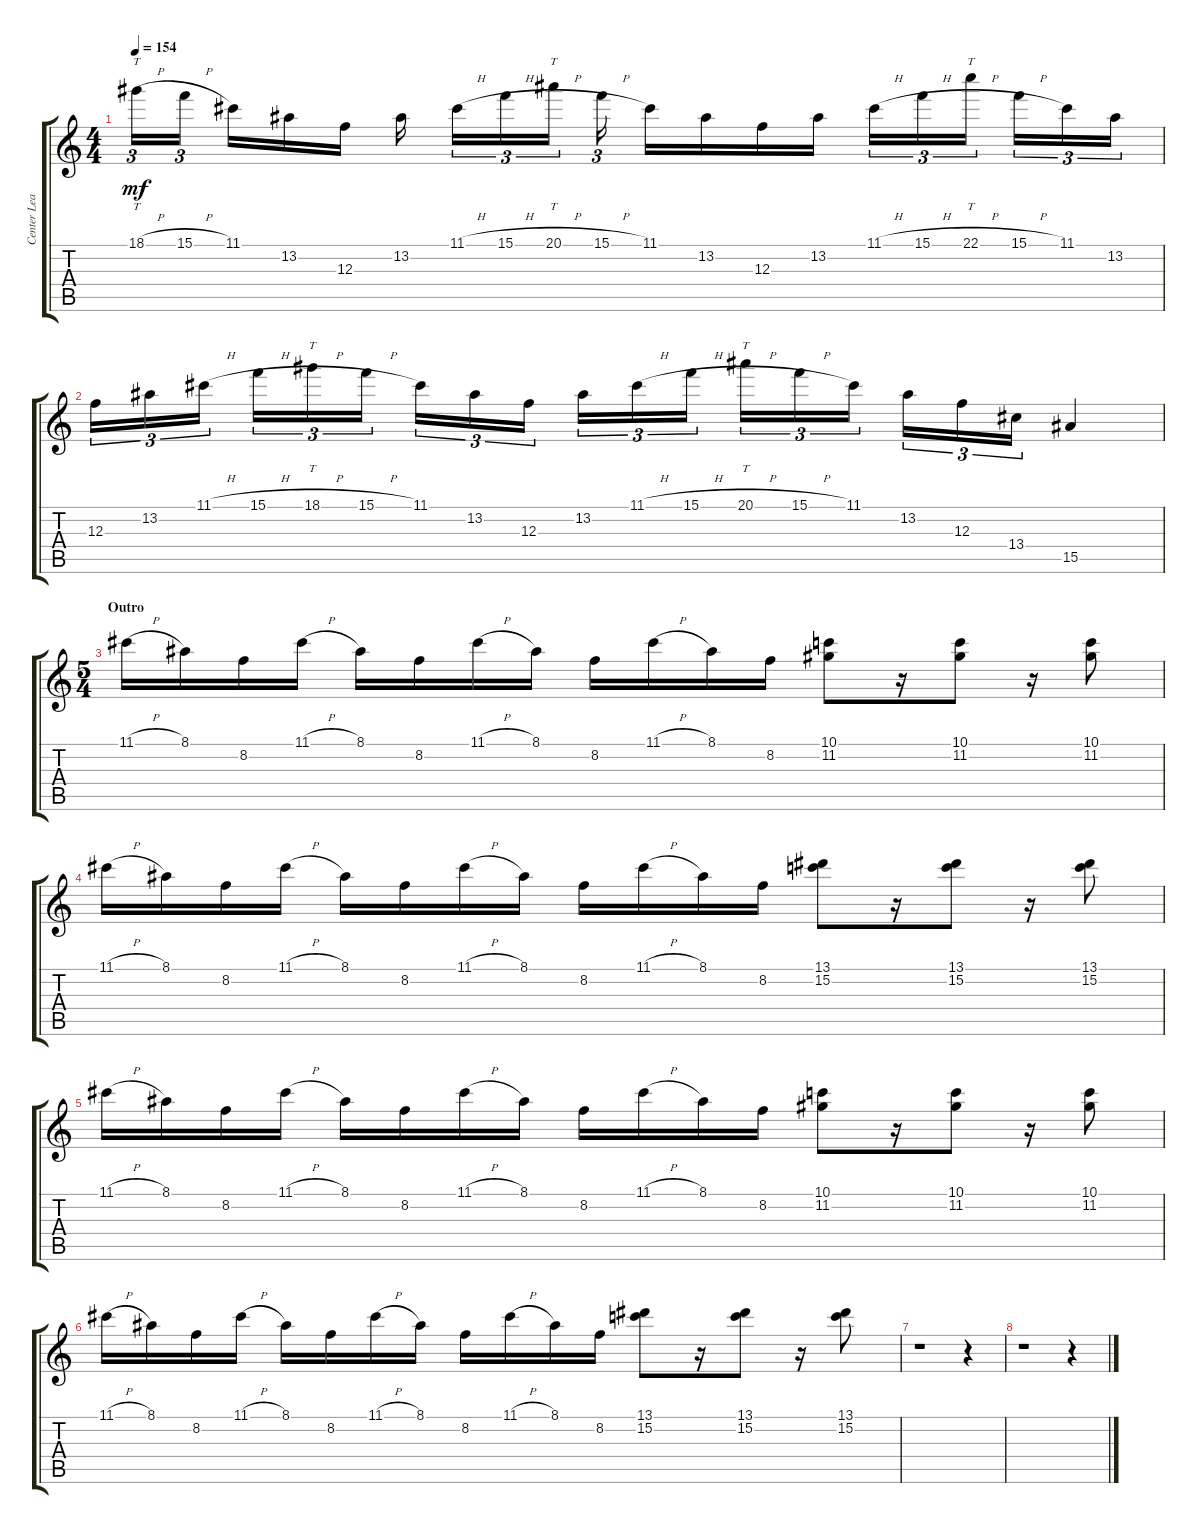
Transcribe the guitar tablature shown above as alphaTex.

\track ("Center Lead 1" "Center Lea") {instrument overdrivenguitar}
\staff {score tabs}
\tuning (D4 A3 F3 C3 G2 C2) {hide}
\ts (4 4)
\tempo 154
\clef g2
\ks aminor
18.1{h}.16{tt tu (3 2) dy mf} 15.1{h}.16{tu (3 2)} 11.1.16 13.2.16 12.3.16 13.2.16 11.1{h}.16{tu (3 2)} 15.1{h}.16{tu (3 2)} 20.1{h}.16{tt tu (3 2)} 15.1{h}.16{tu (3 2)} 11.1.16 13.2.16 12.3.16 13.2.16 11.1{h}.16{tu (3 2)} 15.1{h}.16{tu (3 2)} 22.1{h}.16{tt tu (3 2)} 15.1{h}.16{tu (3 2)} 11.1.16{tu (3 2)} 13.2.16{tu (3 2)} |
12.3.16{tu (3 2)} 13.2.16{tu (3 2)} 11.1{h}.16{tu (3 2)} 15.1{h}.16{tu (3 2)} 18.1{h}.16{tt tu (3 2)} 15.1{h}.16{tu (3 2)} 11.1.16{tu (3 2)} 13.2.16{tu (3 2)} 12.3.16{tu (3 2)} 13.2.16{tu (3 2)} 11.1{h}.16{tu (3 2)} 15.1{h}.16{tu (3 2)} 20.1{h}.16{tt tu (3 2)} 15.1{h}.16{tu (3 2)} 11.1.16{tu (3 2)} 13.2.16{tu (3 2)} 12.3.16{tu (3 2)} 13.4.16{tu (3 2)} 15.5.4 |
\ts (5 4)
\section ("" "Outro")
11.1{h}.16 8.1.16 8.2.16 11.1{h}.16 8.1.16 8.2.16 11.1{h}.16 8.1.16 8.2.16 11.1{h}.16 8.1.16 8.2.16 (10.1 11.2).8 r.16 (10.1 11.2).8 r.16 (10.1 11.2).8 |
11.1{h}.16 8.1.16 8.2.16 11.1{h}.16 8.1.16 8.2.16 11.1{h}.16 8.1.16 8.2.16 11.1{h}.16 8.1.16 8.2.16 (13.1 15.2).8 r.16 (13.1 15.2).8 r.16 (13.1 15.2).8 |
11.1{h}.16 8.1.16 8.2.16 11.1{h}.16 8.1.16 8.2.16 11.1{h}.16 8.1.16 8.2.16 11.1{h}.16 8.1.16 8.2.16 (10.1 11.2).8 r.16 (10.1 11.2).8 r.16 (10.1 11.2).8 |
11.1{h}.16 8.1.16 8.2.16 11.1{h}.16 8.1.16 8.2.16 11.1{h}.16 8.1.16 8.2.16 11.1{h}.16 8.1.16 8.2.16 (13.1 15.2).8 r.16 (13.1 15.2).8 r.16 (13.1 15.2).8 |
r.1 r.4 |
r.1 r.4
